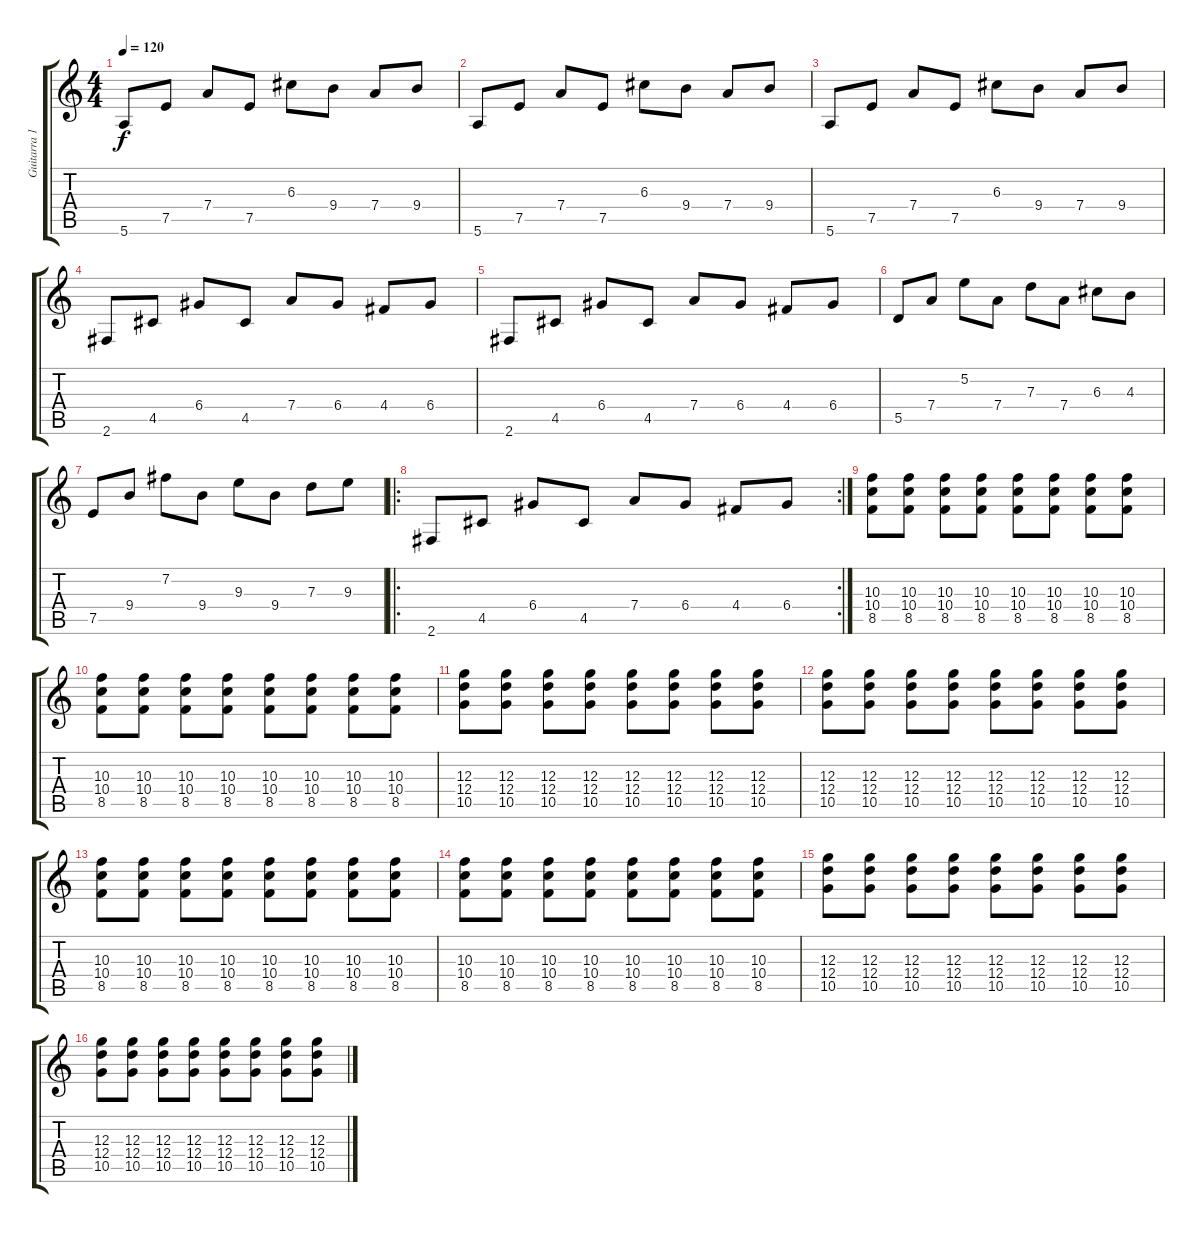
\track ("Guitarra 1" "Guitarra 1") {instrument electricguitarmuted}
\staff {score tabs}
\tuning (E4 B3 G3 D3 A2 E2) {hide}
\ts (4 4)
\tempo 120
\clef g2
\ks c
5.6.8{dy f} 7.5.8 7.4.8 7.5.8 6.3.8 9.4.8 7.4.8 9.4.8 |
5.6.8 7.5.8 7.4.8 7.5.8 6.3.8 9.4.8 7.4.8 9.4.8 |
5.6.8 7.5.8 7.4.8 7.5.8 6.3.8 9.4.8 7.4.8 9.4.8 |
2.6.8 4.5.8 6.4.8 4.5.8 7.4.8 6.4.8 4.4.8 6.4.8 |
2.6.8 4.5.8 6.4.8 4.5.8 7.4.8 6.4.8 4.4.8 6.4.8 |
5.5.8 7.4.8 5.2.8 7.4.8 7.3.8 7.4.8 6.3.8 4.3.8 |
7.5.8 9.4.8 7.2.8 9.4.8 9.3.8 9.4.8 7.3.8 9.3.8 |
\ro
\rc 2
2.6.8 4.5.8 6.4.8 4.5.8 7.4.8 6.4.8 4.4.8 6.4.8 |
(10.3 10.4 8.5).8{volume 13 balance 14 instrument distortionguitar} (10.3 10.4 8.5).8 (10.3 10.4 8.5).8 (10.3 10.4 8.5).8 (10.3 10.4 8.5).8 (10.3 10.4 8.5).8 (10.3 10.4 8.5).8 (10.3 10.4 8.5).8 |
(10.3 10.4 8.5).8 (10.3 10.4 8.5).8 (10.3 10.4 8.5).8 (10.3 10.4 8.5).8 (10.3 10.4 8.5).8 (10.3 10.4 8.5).8 (10.3 10.4 8.5).8 (10.3 10.4 8.5).8 |
(12.3 12.4 10.5).8 (12.3 12.4 10.5).8 (12.3 12.4 10.5).8 (12.3 12.4 10.5).8 (12.3 12.4 10.5).8 (12.3 12.4 10.5).8 (12.3 12.4 10.5).8 (12.3 12.4 10.5).8 |
(12.3 12.4 10.5).8 (12.3 12.4 10.5).8 (12.3 12.4 10.5).8 (12.3 12.4 10.5).8 (12.3 12.4 10.5).8 (12.3 12.4 10.5).8 (12.3 12.4 10.5).8 (12.3 12.4 10.5).8 |
(10.3 10.4 8.5).8 (10.3 10.4 8.5).8 (10.3 10.4 8.5).8 (10.3 10.4 8.5).8 (10.3 10.4 8.5).8 (10.3 10.4 8.5).8 (10.3 10.4 8.5).8 (10.3 10.4 8.5).8 |
(10.3 10.4 8.5).8 (10.3 10.4 8.5).8 (10.3 10.4 8.5).8 (10.3 10.4 8.5).8 (10.3 10.4 8.5).8 (10.3 10.4 8.5).8 (10.3 10.4 8.5).8 (10.3 10.4 8.5).8 |
(12.3 12.4 10.5).8 (12.3 12.4 10.5).8 (12.3 12.4 10.5).8 (12.3 12.4 10.5).8 (12.3 12.4 10.5).8 (12.3 12.4 10.5).8 (12.3 12.4 10.5).8 (12.3 12.4 10.5).8 |
(12.3 12.4 10.5).8 (12.3 12.4 10.5).8 (12.3 12.4 10.5).8 (12.3 12.4 10.5).8 (12.3 12.4 10.5).8 (12.3 12.4 10.5).8 (12.3 12.4 10.5).8 (12.3 12.4 10.5).8
